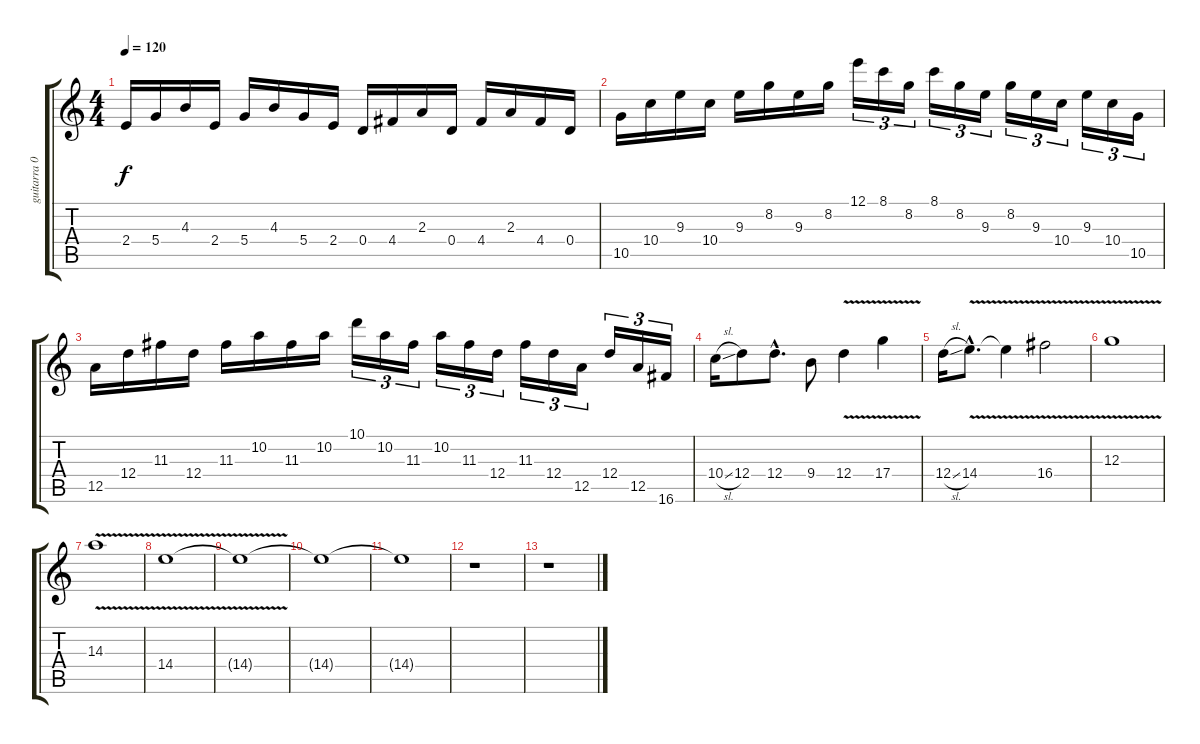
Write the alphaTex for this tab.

\track ("guitarra 03" "guitarra 0") {instrument distortionguitar}
\staff {score tabs}
\tuning (E4 B3 G3 D3 A2 D2) {hide}
\ts (4 4)
\tempo 120
\clef g2
\ks c
2.4.16{dy f} 5.4.16 4.3.16 2.4.16 5.4.16 4.3.16 5.4.16 2.4.16 0.4.16 4.4.16 2.3.16 0.4.16 4.4.16 2.3.16 4.4.16 0.4.16 |
10.5.16 10.4.16 9.3.16 10.4.16 9.3.16 8.2.16 9.3.16 8.2.16 12.1.16{tu (3 2)} 8.1.16{tu (3 2)} 8.2.16{tu (3 2)} 8.1.16{tu (3 2)} 8.2.16{tu (3 2)} 9.3.16{tu (3 2)} 8.2.16{tu (3 2)} 9.3.16{tu (3 2)} 10.4.16{tu (3 2)} 9.3.16{tu (3 2)} 10.4.16{tu (3 2)} 10.5.16{tu (3 2)} |
12.5.16 12.4.16 11.3.16 12.4.16 11.3.16 10.2.16 11.3.16 10.2.16 10.1.16{tu (3 2)} 10.2.16{tu (3 2)} 11.3.16{tu (3 2)} 10.2.16{tu (3 2)} 11.3.16{tu (3 2)} 12.4.16{tu (3 2)} 11.3.16{tu (3 2)} 12.4.16{tu (3 2)} 12.5.16{tu (3 2)} 12.4.16{tu (3 2)} 12.5.16{tu (3 2)} 16.6.16{tu (3 2)} |
10.4{sl}.16 12.4.8 12.4{hac}.8{d} 9.4.8 12.4{v}.4 17.4{v}.4 |
12.4{sl}.16 14.4{v hac}.8{d} 14.4{t}.4 16.4{v}.2 |
12.3{v}.1 |
14.3{v}.1 |
14.4{v}.1{volume 4} |
14.4{t}.1 |
14.4{t}.1 |
14.4{t}.1 |
r.1 |
r.1
